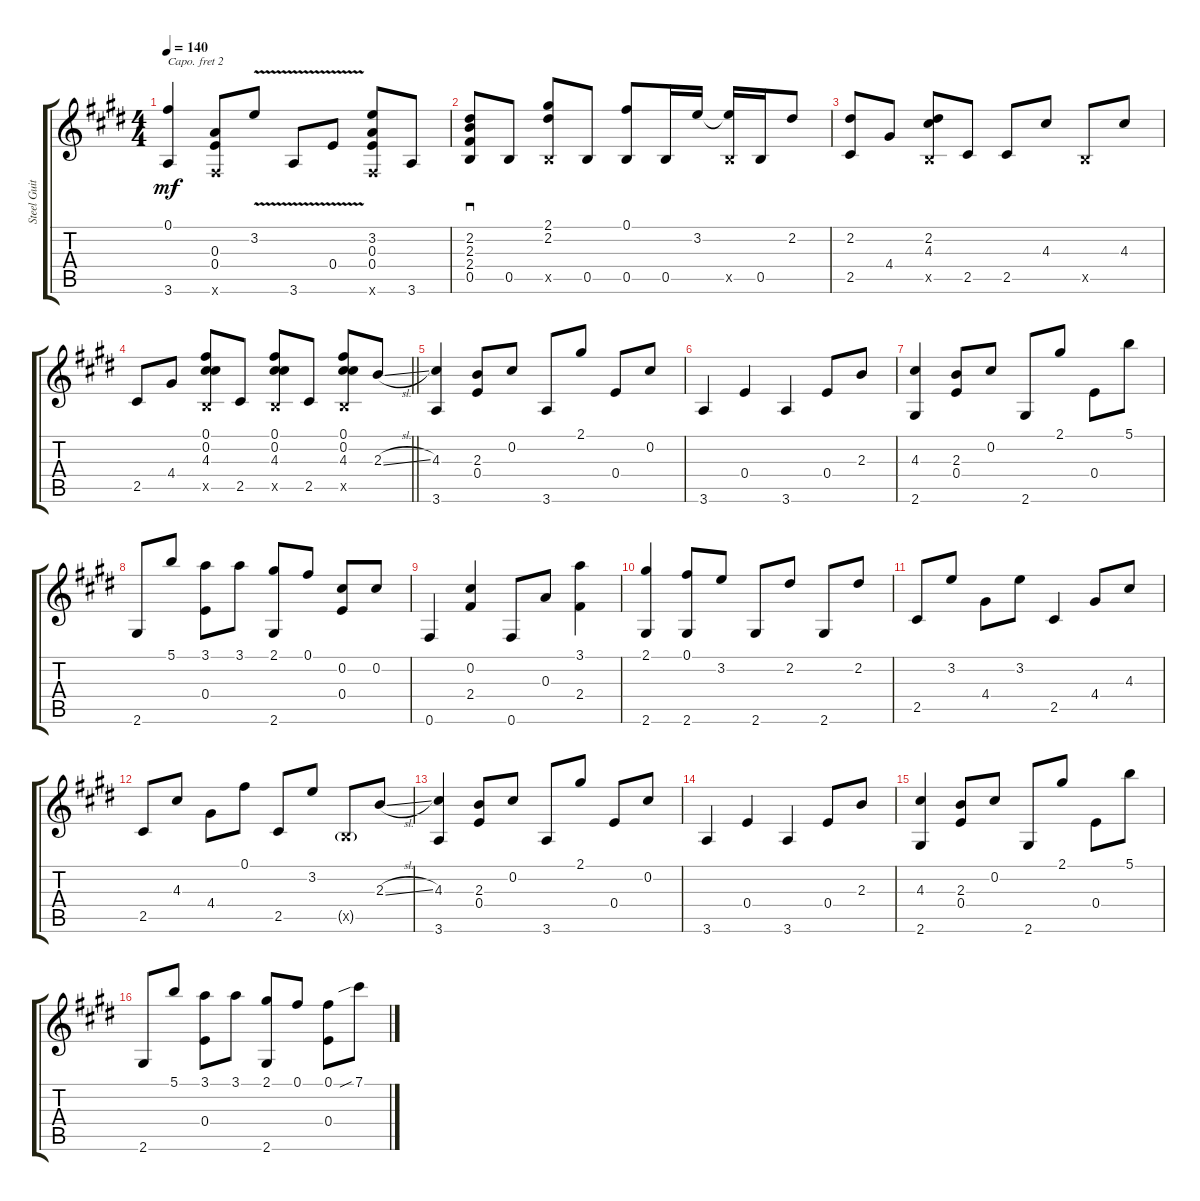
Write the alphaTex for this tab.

\track ("Steel Guitar" "Steel Guit") {instrument acousticguitarsteel}
\staff {score tabs}
\capo 2
\tuning (E4 B3 G3 D3 A2 E2) {hide}
\ts (4 4)
\tempo 140
\clef g2
\ks e
(0.1 3.6).4{dy mf} (0.3 0.4 0.6{x}).8 3.2{v}.8 3.6{v}.8 0.4{v}.8 (3.2 0.3 0.4 0.6{x}).8 3.6.8 |
(2.2 2.3 2.4 0.5).8{sd} 0.5.8 (2.1 2.2 0.5{x}).8 0.5.8 (0.1 0.5).8 0.5.16 3.2.16 (3.2{t} 0.5{x}).16 0.5.16 2.2.8 |
(2.2 2.5).8 4.4.8 (2.2 4.3 0.5{x}).8 2.5.8 2.5.8 4.3.8 0.5{x}.8 4.3.8 |
\barLineRight lightlight
2.5.8 4.4.8 (0.1 0.2 4.3 0.5{x}).8 2.5.8 (0.1 0.2 4.3 0.5{x}).8 2.5.8 (0.1 0.2 4.3 0.5{x}).8 2.3{sl}.8 |
(4.3 3.6).4 (2.3 0.4).8 0.2.8 3.6.8 2.1.8 0.4.8 0.2.8 |
3.6.4 0.4.4 3.6.4 0.4.8 2.3.8 |
(4.3 2.6).4 (2.3 0.4).8 0.2.8 2.6.8 2.1.8 0.4.8 5.1.8 |
2.6.8 5.1.8 (3.1 0.4).8 3.1.8 (2.1 2.6).8 0.1.8 (0.2 0.4).8 0.2.8 |
0.6.4 (0.2 2.4).4 0.6.8 0.3.8 (3.1 2.4).4 |
(2.1 2.6).4 (0.1 2.6).8 3.2.8 2.6.8 2.2.8 2.6.8 2.2.8 |
2.5.8 3.2.8 4.4.8 3.2.8 2.5.4 4.4.8 4.3.8 |
2.5.8 4.3.8 4.4.8 0.1.8 2.5.8 3.2.8 0.5{g x}.8 2.3{sl}.8 |
(4.3 3.6).4 (2.3 0.4).8 0.2.8 3.6.8 2.1.8 0.4.8 0.2.8 |
3.6.4 0.4.4 3.6.4 0.4.8 2.3.8 |
(4.3 2.6).4 (2.3 0.4).8 0.2.8 2.6.8 2.1.8 0.4.8 5.1.8 |
2.6.8 5.1.8 (3.1 0.4).8 3.1.8 (2.1 2.6).8 0.1.8 (0.1 0.4).8 7.1{sib}.8
